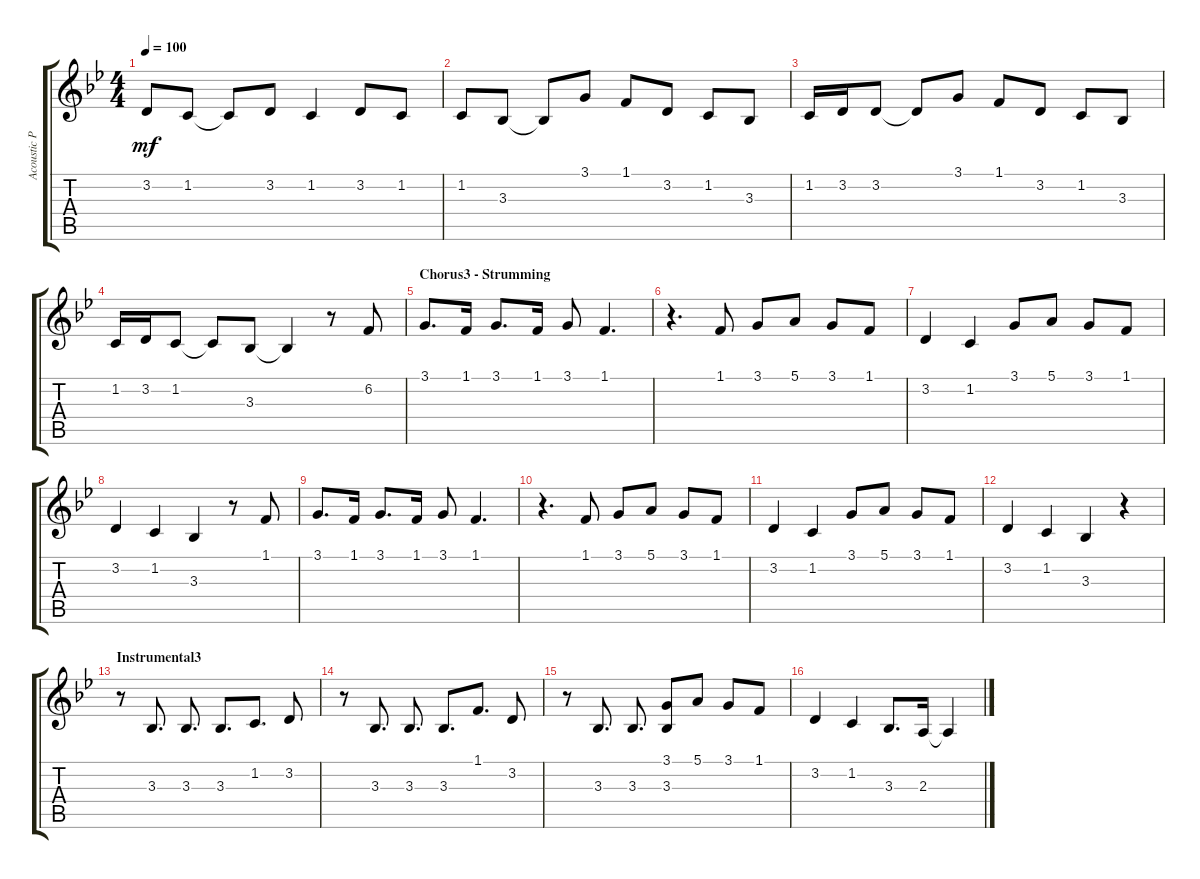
\track ("Acoustic Piano" "Acoustic P") {instrument acousticgrandpiano}
\staff {score tabs}
\tuning (E4 B3 G3 D3 A2 E2) {hide}
\ts (4 4)
\tempo 100
\clef g2
\ks gminor
3.2.8{dy mf} 1.2.8 1.2{t}.8 3.2.8 1.2.4 3.2.8 1.2.8 |
1.2.8 3.3.8 3.3{t}.8 3.1.8 1.1.8 3.2.8 1.2.8 3.3.8 |
1.2.16 3.2.16 3.2.8 3.2{t}.8 3.1.8 1.1.8 3.2.8 1.2.8 3.3.8 |
1.2.16 3.2.16 1.2.8 1.2{t}.8 3.3.8 3.3{t}.4 r.8 6.2.8 |
\section ("" "Chorus3 - Strumming")
3.1.8{d} 1.1.16 3.1.8{d} 1.1.16 3.1.8 1.1.4{d} |
r.4{d} 1.1.8 3.1.8 5.1.8 3.1.8 1.1.8 |
3.2.4 1.2.4 3.1.8 5.1.8 3.1.8 1.1.8 |
3.2.4 1.2.4 3.3.4 r.8 1.1.8 |
3.1.8{d} 1.1.16 3.1.8{d} 1.1.16 3.1.8 1.1.4{d} |
r.4{d} 1.1.8 3.1.8 5.1.8 3.1.8 1.1.8 |
3.2.4 1.2.4 3.1.8 5.1.8 3.1.8 1.1.8 |
3.2.4 1.2.4 3.3.4 r.4 |
\section ("" "Instrumental3")
r.8 3.3.8{d} 3.3.8{d} 3.3.8{d} 1.2.8{d} 3.2.8 |
r.8 3.3.8{d} 3.3.8{d} 3.3.8{d} 1.1.8{d} 3.2.8 |
r.8 3.3.8{d} 3.3.8{d} (3.1 3.3).8 5.1.8 3.1.8 1.1.8 |
3.2.4 1.2.4 3.3.8{d} 2.3.16 2.3{t}.4
